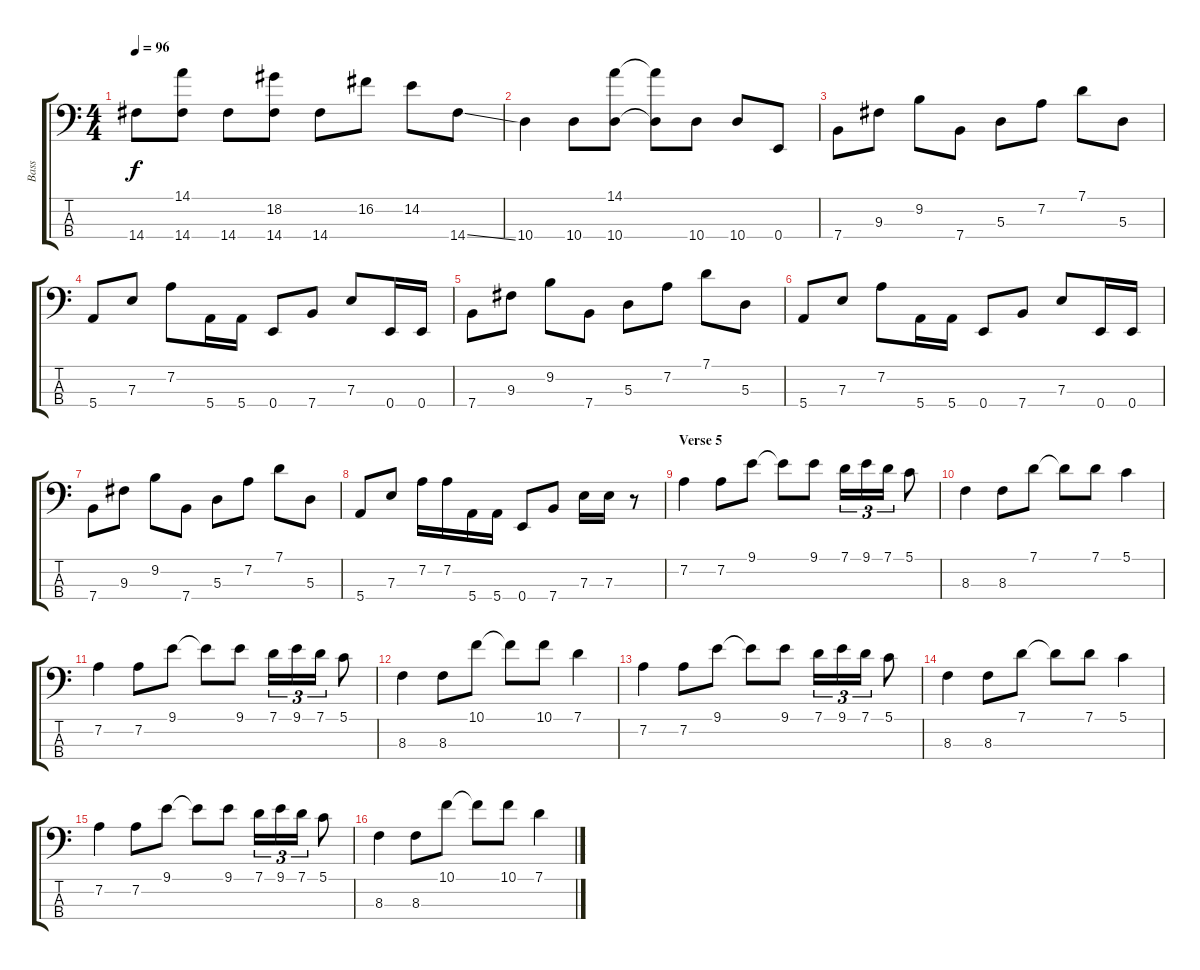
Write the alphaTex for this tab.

\track ("Bass" "Bass") {instrument electricbassfinger}
\staff {score tabs}
\tuning (G2 D2 A1 E1) {hide}
\ts (4 4)
\tempo 96
\clef f4
\ks c
14.4.8{dy f} (14.1 14.4).8 14.4.8 (18.2 14.4).8 14.4.8 16.2.8 14.2.8 14.4{ss}.8 |
10.4.4 10.4.8 (14.1 10.4).8 (14.1{t} 10.4{t}).8 10.4.8 10.4.8 0.4.8 |
7.4.8 9.3.8 9.2.8 7.4.8 5.3.8 7.2.8 7.1.8 5.3.8 |
5.4.8 7.3.8 7.2.8 5.4.16 5.4.16 0.4.8 7.4.8 7.3.8 0.4.16 0.4.16 |
7.4.8 9.3.8 9.2.8 7.4.8 5.3.8 7.2.8 7.1.8 5.3.8 |
5.4.8 7.3.8 7.2.8 5.4.16 5.4.16 0.4.8 7.4.8 7.3.8 0.4.16 0.4.16 |
7.4.8 9.3.8 9.2.8 7.4.8 5.3.8 7.2.8 7.1.8 5.3.8 |
5.4.8 7.3.8 7.2.16 7.2.16 5.4.16 5.4.16 0.4.8 7.4.8 7.3.16 7.3.16 r.8 |
\section ("" "Verse 5")
7.2.4 7.2.8 9.1.8 9.1{t}.8 9.1.8 7.1.16{tu (3 2)} 9.1.16{tu (3 2)} 7.1.16{tu (3 2)} 5.1.8 |
8.3.4 8.3.8 7.1.8 7.1{t}.8 7.1.8 5.1.4 |
7.2.4 7.2.8 9.1.8 9.1{t}.8 9.1.8 7.1.16{tu (3 2)} 9.1.16{tu (3 2)} 7.1.16{tu (3 2)} 5.1.8 |
8.3.4 8.3.8 10.1.8 10.1{t}.8 10.1.8 7.1.4 |
7.2.4 7.2.8 9.1.8 9.1{t}.8 9.1.8 7.1.16{tu (3 2)} 9.1.16{tu (3 2)} 7.1.16{tu (3 2)} 5.1.8 |
8.3.4 8.3.8 7.1.8 7.1{t}.8 7.1.8 5.1.4 |
7.2.4 7.2.8 9.1.8 9.1{t}.8 9.1.8 7.1.16{tu (3 2)} 9.1.16{tu (3 2)} 7.1.16{tu (3 2)} 5.1.8 |
8.3.4 8.3.8 10.1.8 10.1{t}.8 10.1.8 7.1.4
